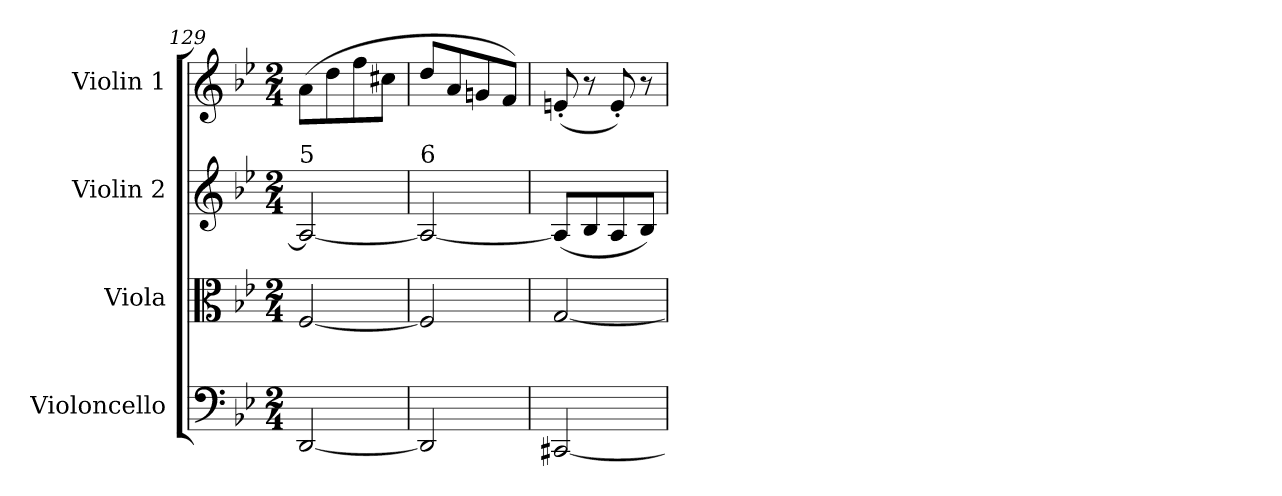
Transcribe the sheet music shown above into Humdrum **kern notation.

**kern	**kern	**kern	**kern
*part4	*part3	*part2	*part1
*staff4	*staff3	*staff2	*staff1
*I"Violoncello	*I"Viola	*I"Violin 2	*I"Violin 1
*I'Vc	*I'Vla	*I'Vln	*I'Vln
!!LO:LB:g=z
*clefF4	*clefC3	*clefG2	*clefG2
*k[b-e-]	*k[b-e-]	*k[b-e-]	*k[b-e-]
*M2/4	*M2/4	*M2/4	*M2/4
=129	=129	=129	=129
!	!	!LO:TX:a:t=5	!
[2DD/	[2F/	2A/_	(8a\L
.	.	.	8dd\
.	.	.	8ff\
.	.	.	8cc#X\J
=130	=130	=130	=130
!	!	!LO:TX:a:t=6	!
2DD/]	2F/]	2A/_	8dd/L
.	.	.	8a/
.	.	.	8gn/
.	.	.	8f/J)
=131	=131	=131	=131
[2CC#X/	[2G/	(8A/L]	(8en'/
.	.	8B-/	8r
.	.	8A/	8e'/)
.	.	8B-/J)	8r
=	=	=	=
*-	*-	*-	*-
